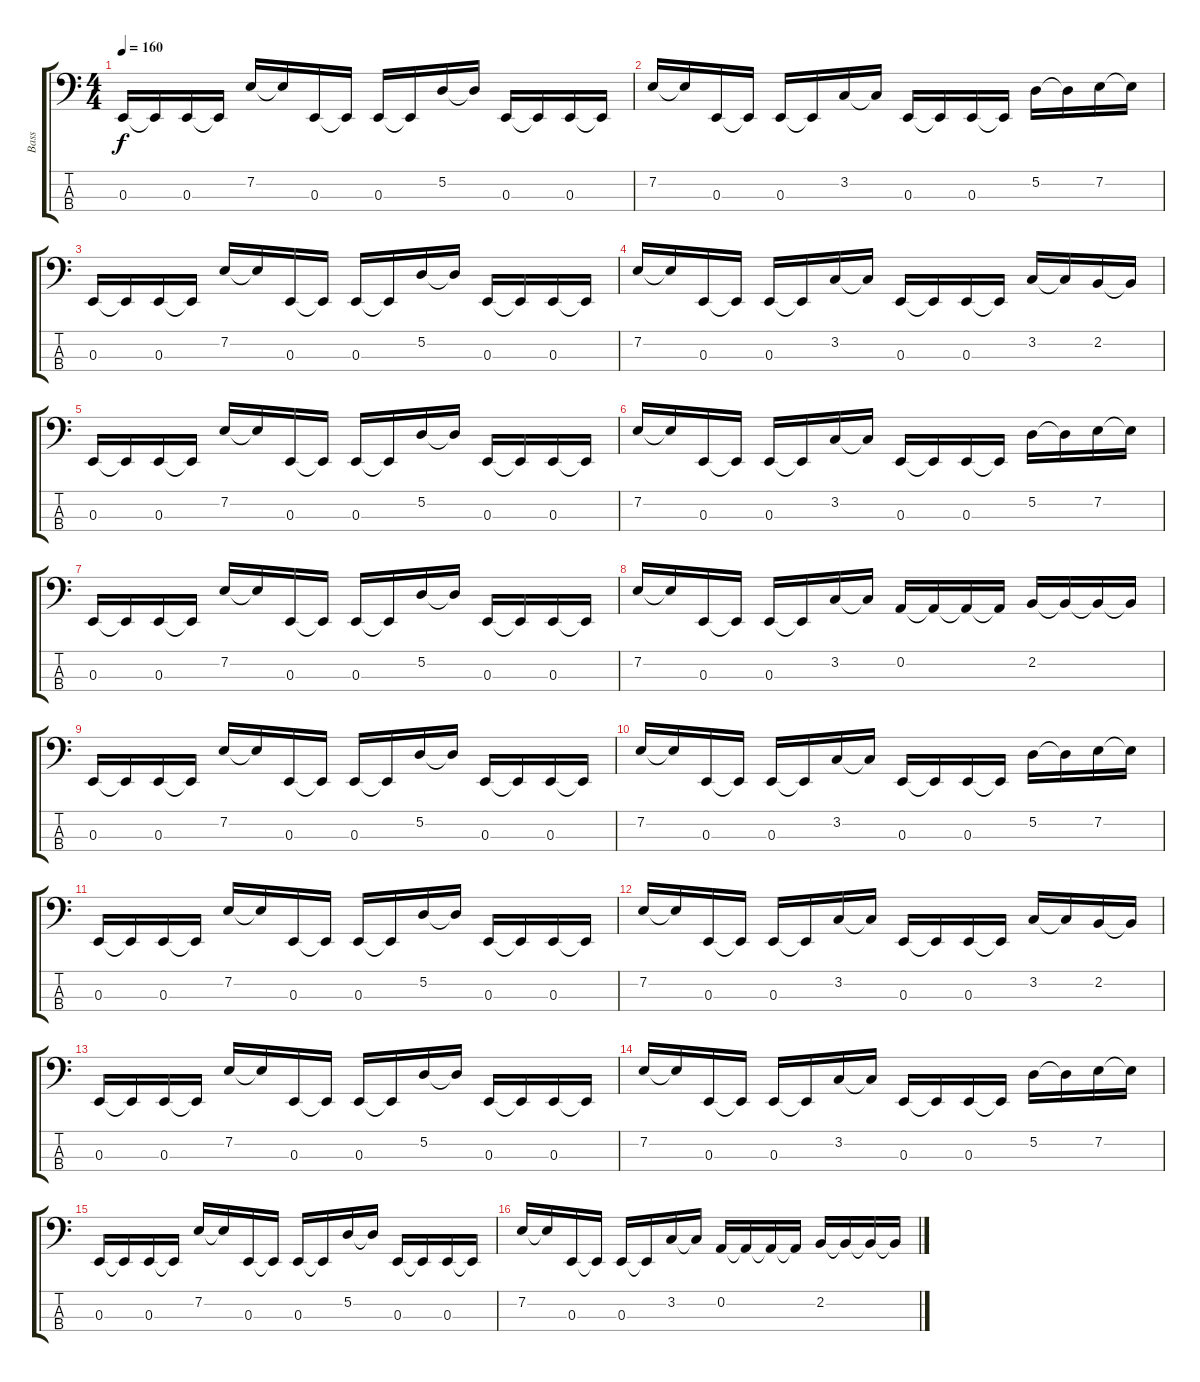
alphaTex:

\track ("Bass" "Bass") {instrument electricbasspick}
\staff {score tabs}
\tuning (D2 A1 E1 B0) {hide}
\ts (4 4)
\tempo 160
\clef f4
\ks c
0.3.16{dy f} 0.3{t}.16 0.3.16 0.3{t}.16 7.2.16 7.2{t}.16 0.3.16 0.3{t}.16 0.3.16 0.3{t}.16 5.2.16 5.2{t}.16 0.3.16 0.3{t}.16 0.3.16 0.3{t}.16 |
7.2.16 7.2{t}.16 0.3.16 0.3{t}.16 0.3.16 0.3{t}.16 3.2.16 3.2{t}.16 0.3.16 0.3{t}.16 0.3.16 0.3{t}.16 5.2.16 5.2{t}.16 7.2.16 7.2{t}.16 |
0.3.16 0.3{t}.16 0.3.16 0.3{t}.16 7.2.16 7.2{t}.16 0.3.16 0.3{t}.16 0.3.16 0.3{t}.16 5.2.16 5.2{t}.16 0.3.16 0.3{t}.16 0.3.16 0.3{t}.16 |
7.2.16 7.2{t}.16 0.3.16 0.3{t}.16 0.3.16 0.3{t}.16 3.2.16 3.2{t}.16 0.3.16 0.3{t}.16 0.3.16 0.3{t}.16 3.2.16 3.2{t}.16 2.2.16 2.2{t}.16 |
0.3.16 0.3{t}.16 0.3.16 0.3{t}.16 7.2.16 7.2{t}.16 0.3.16 0.3{t}.16 0.3.16 0.3{t}.16 5.2.16 5.2{t}.16 0.3.16 0.3{t}.16 0.3.16 0.3{t}.16 |
7.2.16 7.2{t}.16 0.3.16 0.3{t}.16 0.3.16 0.3{t}.16 3.2.16 3.2{t}.16 0.3.16 0.3{t}.16 0.3.16 0.3{t}.16 5.2.16 5.2{t}.16 7.2.16 7.2{t}.16 |
0.3.16 0.3{t}.16 0.3.16 0.3{t}.16 7.2.16 7.2{t}.16 0.3.16 0.3{t}.16 0.3.16 0.3{t}.16 5.2.16 5.2{t}.16 0.3.16 0.3{t}.16 0.3.16 0.3{t}.16 |
7.2.16 7.2{t}.16 0.3.16 0.3{t}.16 0.3.16 0.3{t}.16 3.2.16 3.2{t}.16 0.2.16 0.2{t}.16 0.2{t}.16 0.2{t}.16 2.2.16 2.2{t}.16 2.2{t}.16 2.2{t}.16 |
0.3.16 0.3{t}.16 0.3.16 0.3{t}.16 7.2.16 7.2{t}.16 0.3.16 0.3{t}.16 0.3.16 0.3{t}.16 5.2.16 5.2{t}.16 0.3.16 0.3{t}.16 0.3.16 0.3{t}.16 |
7.2.16 7.2{t}.16 0.3.16 0.3{t}.16 0.3.16 0.3{t}.16 3.2.16 3.2{t}.16 0.3.16 0.3{t}.16 0.3.16 0.3{t}.16 5.2.16 5.2{t}.16 7.2.16 7.2{t}.16 |
0.3.16 0.3{t}.16 0.3.16 0.3{t}.16 7.2.16 7.2{t}.16 0.3.16 0.3{t}.16 0.3.16 0.3{t}.16 5.2.16 5.2{t}.16 0.3.16 0.3{t}.16 0.3.16 0.3{t}.16 |
7.2.16 7.2{t}.16 0.3.16 0.3{t}.16 0.3.16 0.3{t}.16 3.2.16 3.2{t}.16 0.3.16 0.3{t}.16 0.3.16 0.3{t}.16 3.2.16 3.2{t}.16 2.2.16 2.2{t}.16 |
0.3.16 0.3{t}.16 0.3.16 0.3{t}.16 7.2.16 7.2{t}.16 0.3.16 0.3{t}.16 0.3.16 0.3{t}.16 5.2.16 5.2{t}.16 0.3.16 0.3{t}.16 0.3.16 0.3{t}.16 |
7.2.16 7.2{t}.16 0.3.16 0.3{t}.16 0.3.16 0.3{t}.16 3.2.16 3.2{t}.16 0.3.16 0.3{t}.16 0.3.16 0.3{t}.16 5.2.16 5.2{t}.16 7.2.16 7.2{t}.16 |
0.3.16 0.3{t}.16 0.3.16 0.3{t}.16 7.2.16 7.2{t}.16 0.3.16 0.3{t}.16 0.3.16 0.3{t}.16 5.2.16 5.2{t}.16 0.3.16 0.3{t}.16 0.3.16 0.3{t}.16 |
7.2.16 7.2{t}.16 0.3.16 0.3{t}.16 0.3.16 0.3{t}.16 3.2.16 3.2{t}.16 0.2.16 0.2{t}.16 0.2{t}.16 0.2{t}.16 2.2.16 2.2{t}.16 2.2{t}.16 2.2{t}.16
